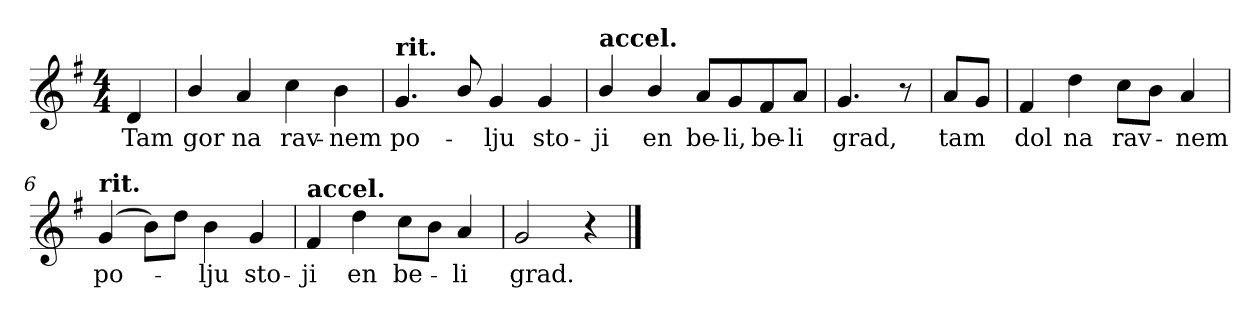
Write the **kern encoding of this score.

**kern	**text
*part1	*part1
*staff1	*staff1
*clefG2	*
*k[f#]	*
*G:	*
*M4/4	*
*MM104	*
=	=
4d/	Tam
=1	=1
4b/	gor
4a/	na
4cc\	rav-
4b\	-nem
=2	=2
!LO:TX:a:B:t=rit.	!
4.g/	po-
8b/	.
4g/	-lju
4g/	sto-
=3	=3
!LO:TX:a:B:t=accel.	!
4b/	-ji
4b/	en
8a/L	be-
8g/	-li,
8f#/	be-
8a/J	-li
=4	=4
4.g/	grad,
8r	.
=4X1	=4X1
8a/L	tam
8g/J	.
=5	=5
4f#/	dol
4dd\	na
8cc\L	rav-
8b\J	.
4a/	-nem
!!LO:LB:g=z
=6	=6
!LO:TX:a:B:t=rit.	!
(>4g/	po-
8b\L)	.
8dd\J	.
4b\	-lju
4g/	sto-
=7	=7
!LO:TX:a:B:t=accel.	!
4f#/	-ji
4dd\	en
8cc\L	be-
8b\J	.
4a/	-li
=8	=8
2g/	grad.
4r	.
==	==
*-	*-
